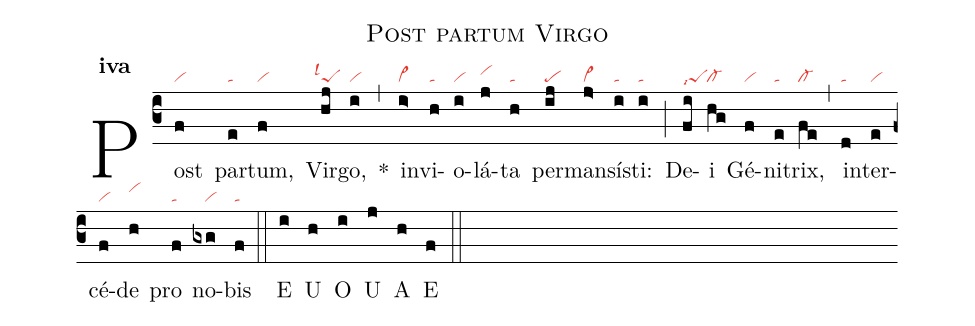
name:Post partum Virgo;
office-part:an;
mode:4a;
nabc-lines:1;
%%
initial-style: 1;
name: Post partum Virgo;
mode:4;
office-part: Antiphona;
annotation: Ant.;
annotation:iv a;
nabc-lines:1;
%%
(c3) Post(f|vi) par(e|ta)tum,(f|vi) Vir(hj|``peSlsl1)go,(i|vi) <sp>*</sp>(,) in(i>|vi>)vi(h|ta)o(i|vi)lá(j|vihi)ta(h|ta) per(ij|pe)man(j>|vi>)sís(i|ta)ti:(i|ta) (;) De(fi|peSlsi7)i(hg|cl-) Gé(f|vi)ni(e|ta)trix,(fe|cl-) (,) in(d|ta)ter(e|vi)cé(f|vi)de(h|vihj) pro(f|ta) no(gxg|////vi)bis(f|ta) (::)
<eu>E(i) U(h) O(i) U(j) A(h) E(f) </eu>(::)
